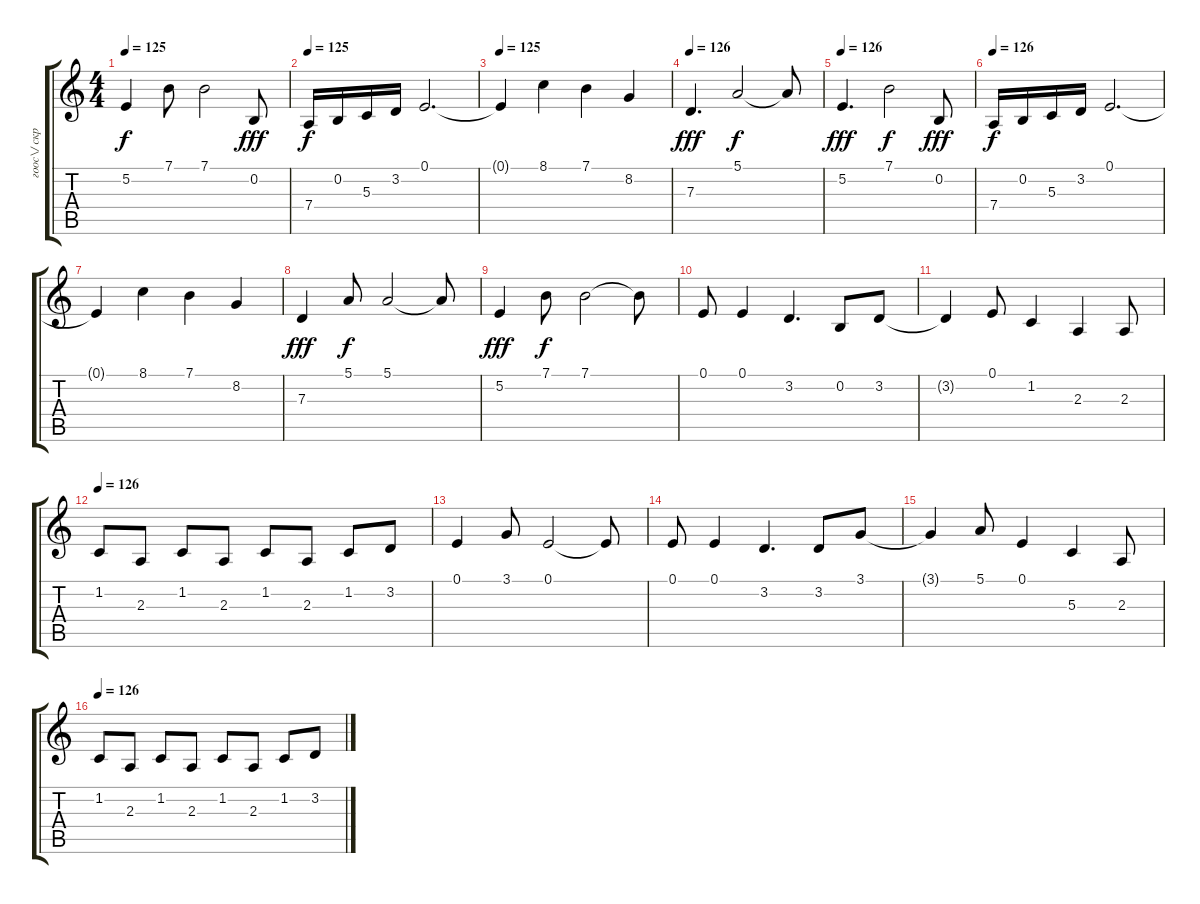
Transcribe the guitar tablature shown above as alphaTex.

\track ("гоос\\/ скрипка" "гоос\\/ скр") {instrument viola}
\staff {score tabs}
\tuning (E4 B3 G3 D3 A2 E2) {hide}
\ts (4 4)
\tempo 125
\clef g2
\ks c
5.2.4{dy f} 7.1.8 7.1.2 0.2.8{dy fff} |
\tempo 125
7.4.16{dy f} 0.2.16 5.3.16 3.2.16 0.1.2{d} |
\tempo 125
0.1{t}.4 8.1.4 7.1.4 8.2.4 |
\tempo 126
7.3.4{d dy fff} 5.1.2{dy f} 5.1{t}.8 |
\tempo 126
5.2.4{d dy fff} 7.1.2{dy f} 0.2.8{dy fff} |
\tempo 126
7.4.16{dy f} 0.2.16 5.3.16 3.2.16 0.1.2{d} |
0.1{t}.4 8.1.4 7.1.4 8.2.4 |
7.3.4{dy fff} 5.1.8{dy f} 5.1.2 5.1{t}.8 |
5.2.4{dy fff} 7.1.8{dy f} 7.1.2 7.1{t}.8 |
0.1.8 0.1.4 3.2.4{d} 0.2.8 3.2.8 |
3.2{t}.4 0.1.8 1.2.4 2.3.4 2.3.8 |
\tempo 126
1.2.8 2.3.8 1.2.8 2.3.8 1.2.8 2.3.8 1.2.8 3.2.8 |
0.1.4 3.1.8 0.1.2 0.1{t}.8 |
0.1.8 0.1.4 3.2.4{d} 3.2.8 3.1.8 |
3.1{t}.4 5.1.8 0.1.4 5.3.4 2.3.8 |
\tempo 126
1.2.8 2.3.8 1.2.8 2.3.8 1.2.8 2.3.8 1.2.8 3.2.8
